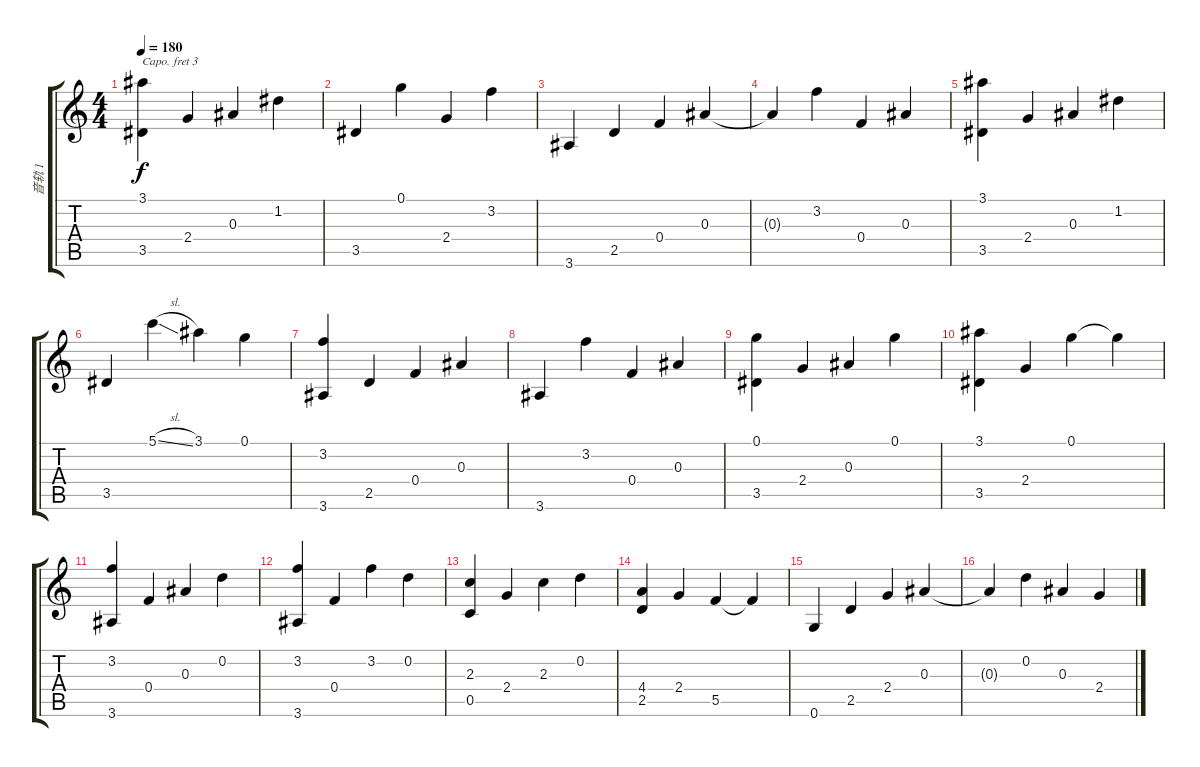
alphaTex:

\track ("音轨 1" "音轨 1") {instrument acousticguitarsteel}
\staff {score tabs}
\capo 3
\tuning (E4 B3 G3 D3 A2 E2) {hide}
\ts (4 4)
\tempo 180
\clef g2
\ks c
(3.1 3.5).4{dy f} 2.4.4 0.3.4 1.2.4 |
3.5.4 0.1.4 2.4.4 3.2.4 |
3.6.4 2.5.4 0.4.4 0.3.4 |
0.3{t}.4 3.2.4 0.4.4 0.3.4 |
(3.1 3.5).4 2.4.4 0.3.4 1.2.4 |
3.5.4 5.1{sl}.4 3.1.4 0.1.4 |
(3.2 3.6).4 2.5.4 0.4.4 0.3.4 |
3.6.4 3.2.4 0.4.4 0.3.4 |
(0.1 3.5).4 2.4.4 0.3.4 0.1.4 |
(3.1 3.5).4 2.4.4 0.1.4 0.1{t}.4 |
(3.2 3.6).4 0.4.4 0.3.4 0.2.4 |
(3.2 3.6).4 0.4.4 3.2.4 0.2.4 |
(2.3 0.5).4 2.4.4 2.3.4 0.2.4 |
(4.4 2.5).4 2.4.4 5.5.4 5.5{t}.4 |
0.6.4 2.5.4 2.4.4 0.3.4 |
0.3{t}.4 0.2.4 0.3.4 2.4.4
